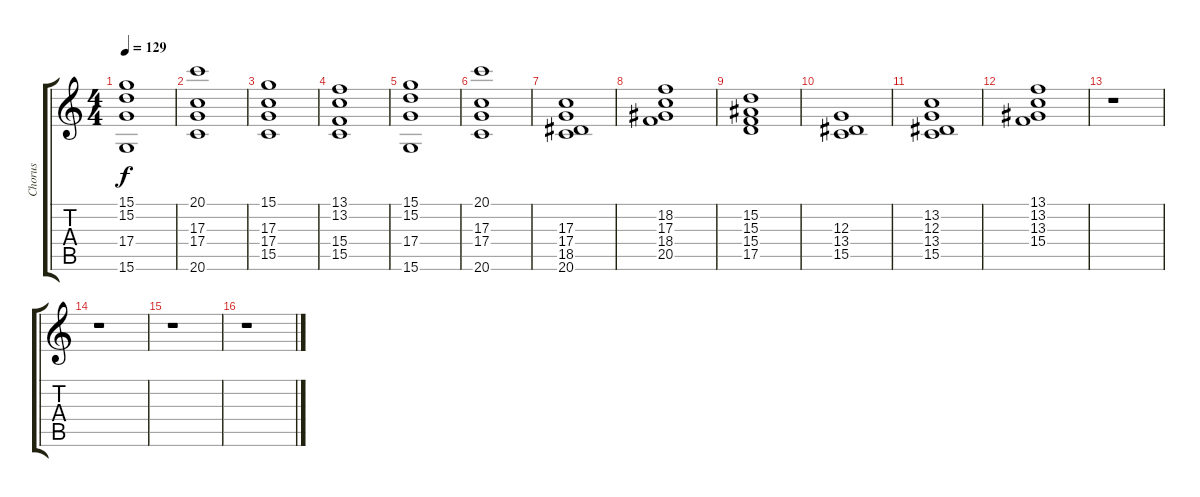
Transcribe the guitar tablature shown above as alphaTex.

\track ("Chorus" "Chorus") {instrument choiraahs}
\staff {score tabs}
\tuning (E4 B3 G3 D3 A2 E2) {hide}
\ts (4 4)
\tempo 129
\clef g2
\ks c
(15.1 15.2 17.4 15.6).1{dy f} |
(20.1 17.3 17.4 20.6).1 |
(15.1 17.3 17.4 15.5).1 |
(13.1 13.2 15.4 15.5).1 |
(15.1 15.2 17.4 15.6).1 |
(20.1 17.3 17.4 20.6).1 |
(17.3 17.4 18.5 20.6).1 |
(18.2 17.3 18.4 20.5).1 |
(15.2 15.3 15.4 17.5).1 |
(12.3 13.4 15.5).1 |
(13.2 12.3 13.4 15.5).1 |
(13.1 13.2 13.3 15.4).1 |
r.1 |
r.1 |
r.1 |
r.1
